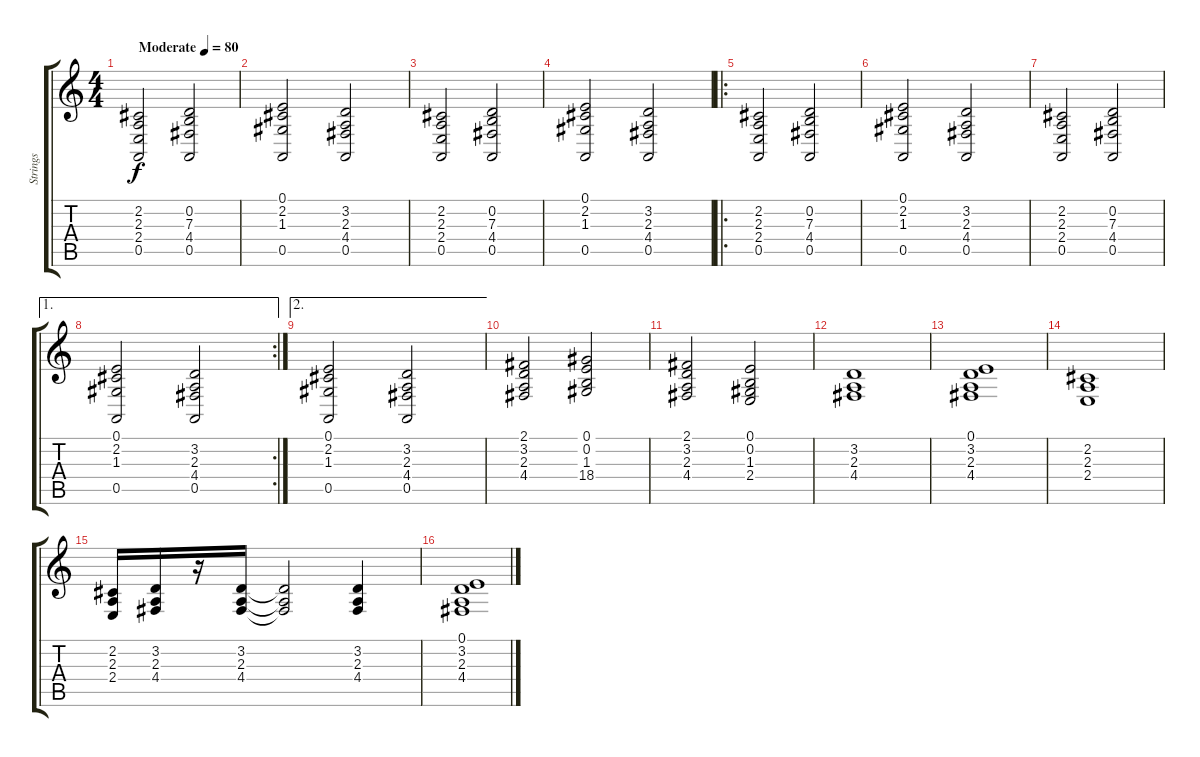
\track ("Strings" "Strings") {instrument stringensemble1}
\staff {score tabs}
\tuning (E4 B3 G3 D3 A2 E2) {hide}
\ts (4 4)
\tempo (80 "Moderate")
\clef g2
\ks c
(2.2 2.3 2.4 0.5).2{dy f instrument stringensemble1} (0.2 7.3 4.4 0.5).2 |
(0.1 2.2 1.3 0.5).2 (3.2 2.3 4.4 0.5).2 |
(2.2 2.3 2.4 0.5).2 (0.2 7.3 4.4 0.5).2 |
(0.1 2.2 1.3 0.5).2 (3.2 2.3 4.4 0.5).2 |
\ro
(2.2 2.3 2.4 0.5).2 (0.2 7.3 4.4 0.5).2 |
(0.1 2.2 1.3 0.5).2 (3.2 2.3 4.4 0.5).2 |
(2.2 2.3 2.4 0.5).2 (0.2 7.3 4.4 0.5).2 |
\ae 1
\rc 2
(0.1 2.2 1.3 0.5).2 (3.2 2.3 4.4 0.5).2 |
\ae 2
(0.1 2.2 1.3 0.5).2 (3.2 2.3 4.4 0.5).2 |
(2.1 3.2 2.3 4.4).2 (0.1 0.2 1.3 18.4).2 |
(2.1 3.2 2.3 4.4).2 (0.1 0.2 1.3 2.4).2 |
(3.2 2.3 4.4).1 |
(0.1 3.2 2.3 4.4).1 |
(2.2 2.3 2.4).1 |
(2.2 2.3 2.4).16 (3.2 2.3 4.4).16 r.16 (3.2 2.3 4.4).16 (3.2{t} 2.3{t} 4.4{t}).2 (3.2 2.3 4.4).4 |
(0.1 3.2 2.3 4.4).1
